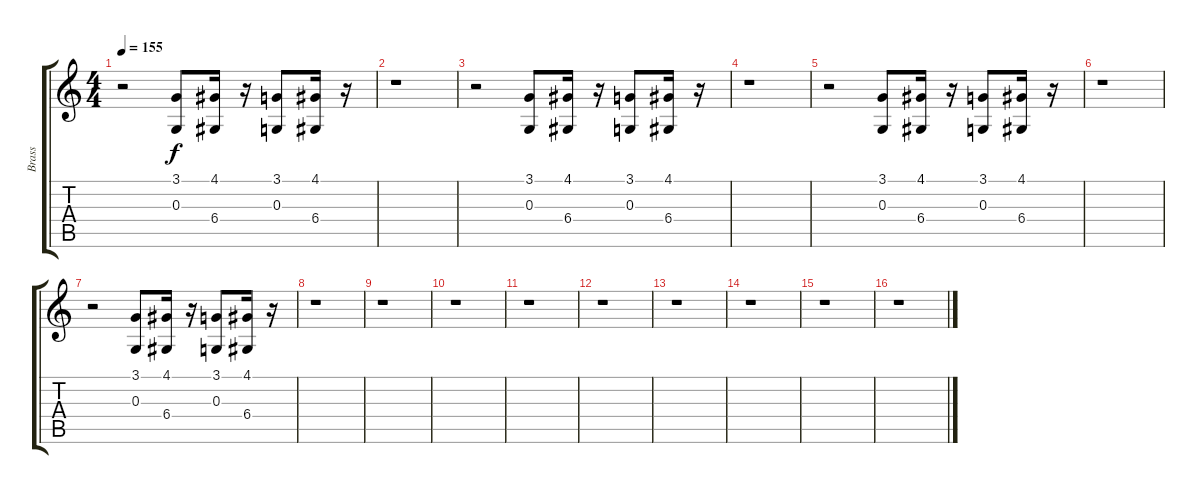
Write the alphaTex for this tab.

\track ("Brass" "Brass") {instrument brasssection}
\staff {score tabs}
\tuning (E4 B3 G3 D3 A2 E2) {hide}
\ts (4 4)
\tempo 155
\clef g2
\ks c
r.2{dy f} (3.1 0.3).8 (4.1 6.4).16 r.16 (3.1 0.3).8 (4.1 6.4).16 r.16 |
r.1 |
r.2 (3.1 0.3).8 (4.1 6.4).16 r.16 (3.1 0.3).8 (4.1 6.4).16 r.16 |
r.1 |
r.2 (3.1 0.3).8 (4.1 6.4).16 r.16 (3.1 0.3).8 (4.1 6.4).16 r.16 |
r.1 |
r.2 (3.1 0.3).8 (4.1 6.4).16 r.16 (3.1 0.3).8 (4.1 6.4).16 r.16 |
r.1 |
r.1 |
r.1 |
r.1 |
r.1 |
r.1 |
r.1 |
r.1 |
r.1
